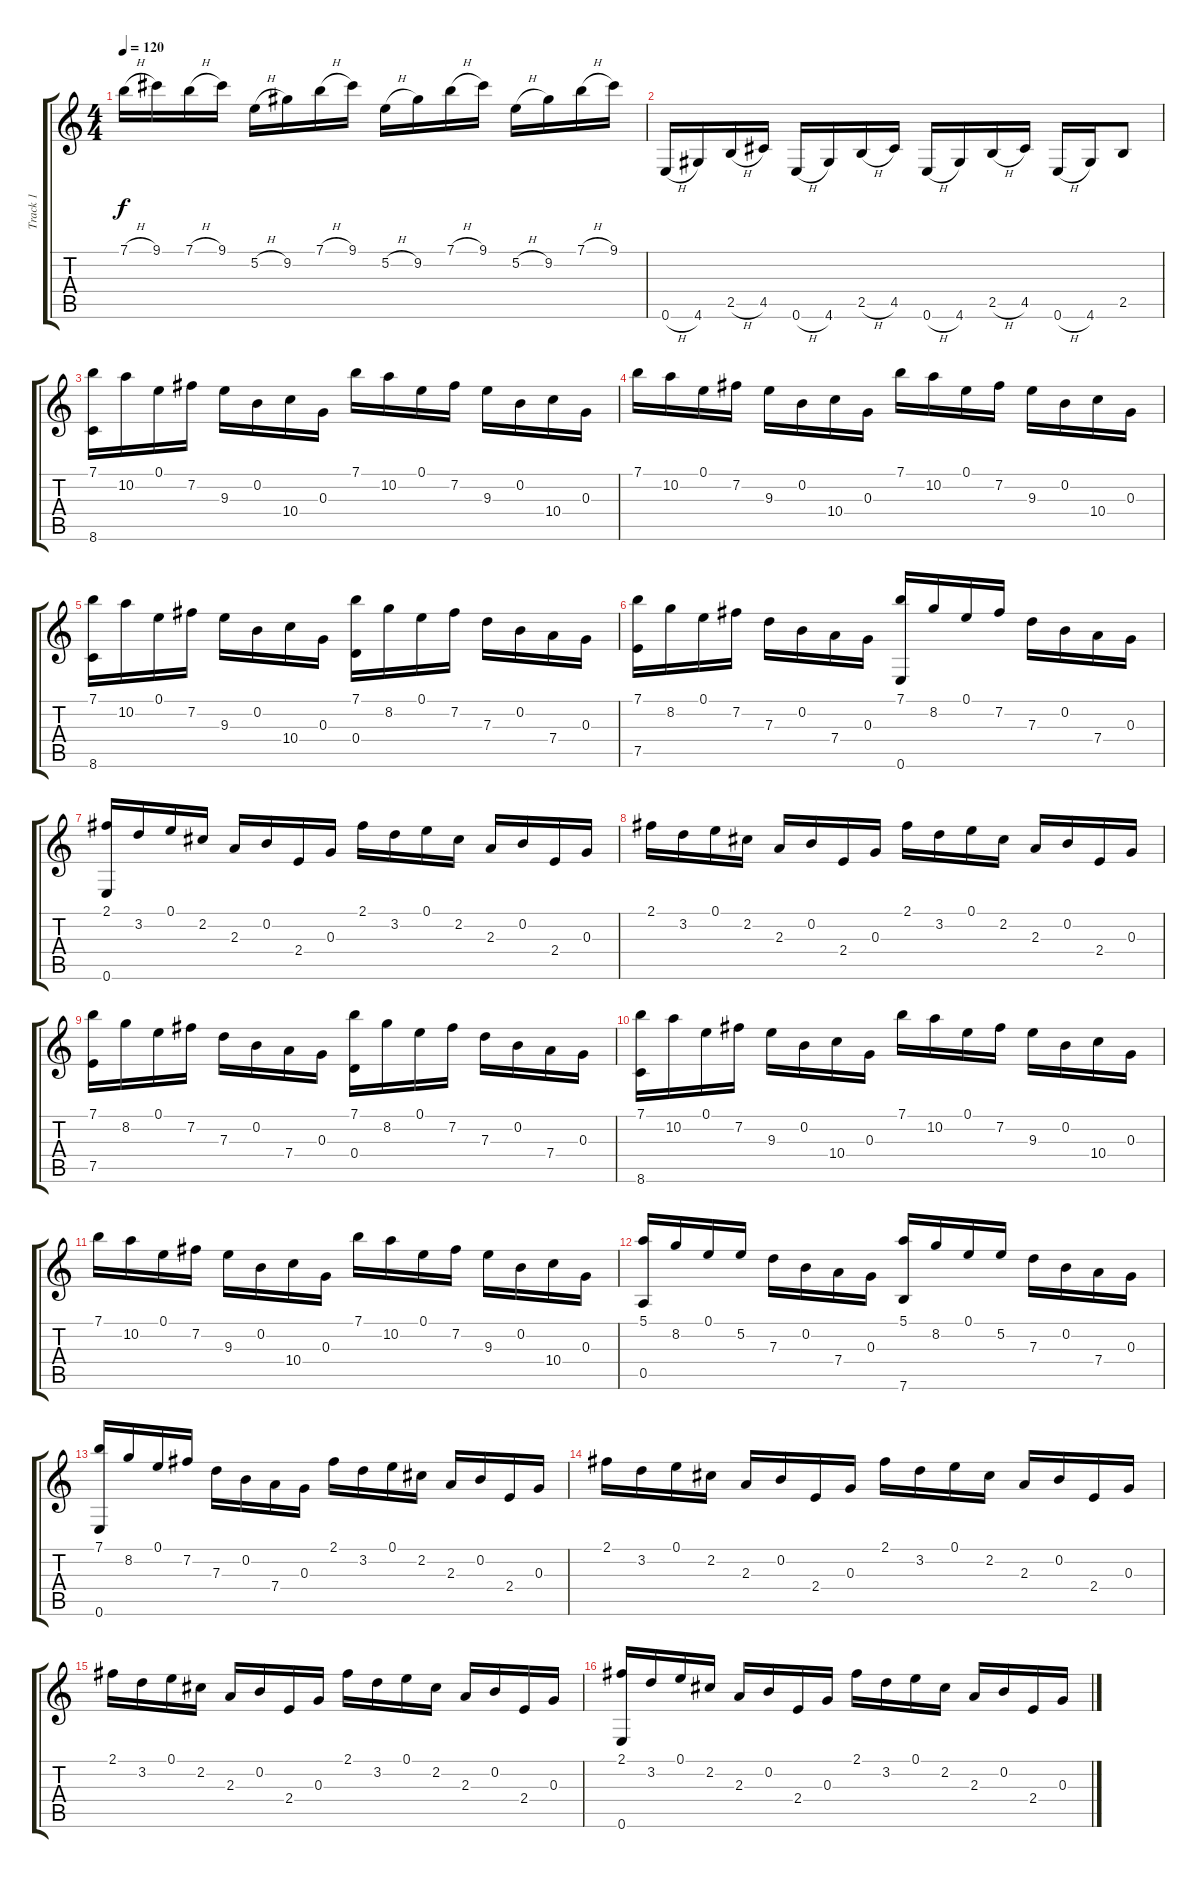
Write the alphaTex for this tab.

\track ("Track 1" "Track 1") {instrument acousticguitarsteel}
\staff {score tabs}
\tuning (E4 B3 G3 D3 A2 E2) {hide}
\ts (4 4)
\tempo 120
\clef g2
\ks c
7.1{h}.16{dy f} 9.1.16 7.1{h}.16 9.1.16 5.2{h}.16 9.2.16 7.1{h}.16 9.1.16 5.2{h}.16 9.2.16 7.1{h}.16 9.1.16 5.2{h}.16 9.2.16 7.1{h}.16 9.1.16 |
0.6{h}.16 4.6.16 2.5{h}.16 4.5.16 0.6{h}.16 4.6.16 2.5{h}.16 4.5.16 0.6{h}.16 4.6.16 2.5{h}.16 4.5.16 0.6{h}.16 4.6.16 2.5.8 |
(7.1 8.6).16 10.2.16 0.1.16 7.2.16 9.3.16 0.2.16 10.4.16 0.3.16 7.1.16 10.2.16 0.1.16 7.2.16 9.3.16 0.2.16 10.4.16 0.3.16 |
7.1.16 10.2.16 0.1.16 7.2.16 9.3.16 0.2.16 10.4.16 0.3.16 7.1.16 10.2.16 0.1.16 7.2.16 9.3.16 0.2.16 10.4.16 0.3.16 |
(7.1 8.6).16 10.2.16 0.1.16 7.2.16 9.3.16 0.2.16 10.4.16 0.3.16 (7.1 0.4).16 8.2.16 0.1.16 7.2.16 7.3.16 0.2.16 7.4.16 0.3.16 |
(7.1 7.5).16 8.2.16 0.1.16 7.2.16 7.3.16 0.2.16 7.4.16 0.3.16 (7.1 0.6).16 8.2.16 0.1.16 7.2.16 7.3.16 0.2.16 7.4.16 0.3.16 |
(2.1 0.6).16 3.2.16 0.1.16 2.2.16 2.3.16 0.2.16 2.4.16 0.3.16 2.1.16 3.2.16 0.1.16 2.2.16 2.3.16 0.2.16 2.4.16 0.3.16 |
2.1.16 3.2.16 0.1.16 2.2.16 2.3.16 0.2.16 2.4.16 0.3.16 2.1.16 3.2.16 0.1.16 2.2.16 2.3.16 0.2.16 2.4.16 0.3.16 |
(7.1 7.5).16 8.2.16 0.1.16 7.2.16 7.3.16 0.2.16 7.4.16 0.3.16 (7.1 0.4).16 8.2.16 0.1.16 7.2.16 7.3.16 0.2.16 7.4.16 0.3.16 |
(7.1 8.6).16 10.2.16 0.1.16 7.2.16 9.3.16 0.2.16 10.4.16 0.3.16 7.1.16 10.2.16 0.1.16 7.2.16 9.3.16 0.2.16 10.4.16 0.3.16 |
7.1.16 10.2.16 0.1.16 7.2.16 9.3.16 0.2.16 10.4.16 0.3.16 7.1.16 10.2.16 0.1.16 7.2.16 9.3.16 0.2.16 10.4.16 0.3.16 |
(5.1 0.5).16 8.2.16 0.1.16 5.2.16 7.3.16 0.2.16 7.4.16 0.3.16 (5.1 7.6).16 8.2.16 0.1.16 5.2.16 7.3.16 0.2.16 7.4.16 0.3.16 |
(7.1 0.6).16 8.2.16 0.1.16 7.2.16 7.3.16 0.2.16 7.4.16 0.3.16 2.1.16 3.2.16 0.1.16 2.2.16 2.3.16 0.2.16 2.4.16 0.3.16 |
2.1.16 3.2.16 0.1.16 2.2.16 2.3.16 0.2.16 2.4.16 0.3.16 2.1.16 3.2.16 0.1.16 2.2.16 2.3.16 0.2.16 2.4.16 0.3.16 |
2.1.16 3.2.16 0.1.16 2.2.16 2.3.16 0.2.16 2.4.16 0.3.16 2.1.16 3.2.16 0.1.16 2.2.16 2.3.16 0.2.16 2.4.16 0.3.16 |
(2.1 0.6).16 3.2.16 0.1.16 2.2.16 2.3.16 0.2.16 2.4.16 0.3.16 2.1.16 3.2.16 0.1.16 2.2.16 2.3.16 0.2.16 2.4.16 0.3.16
